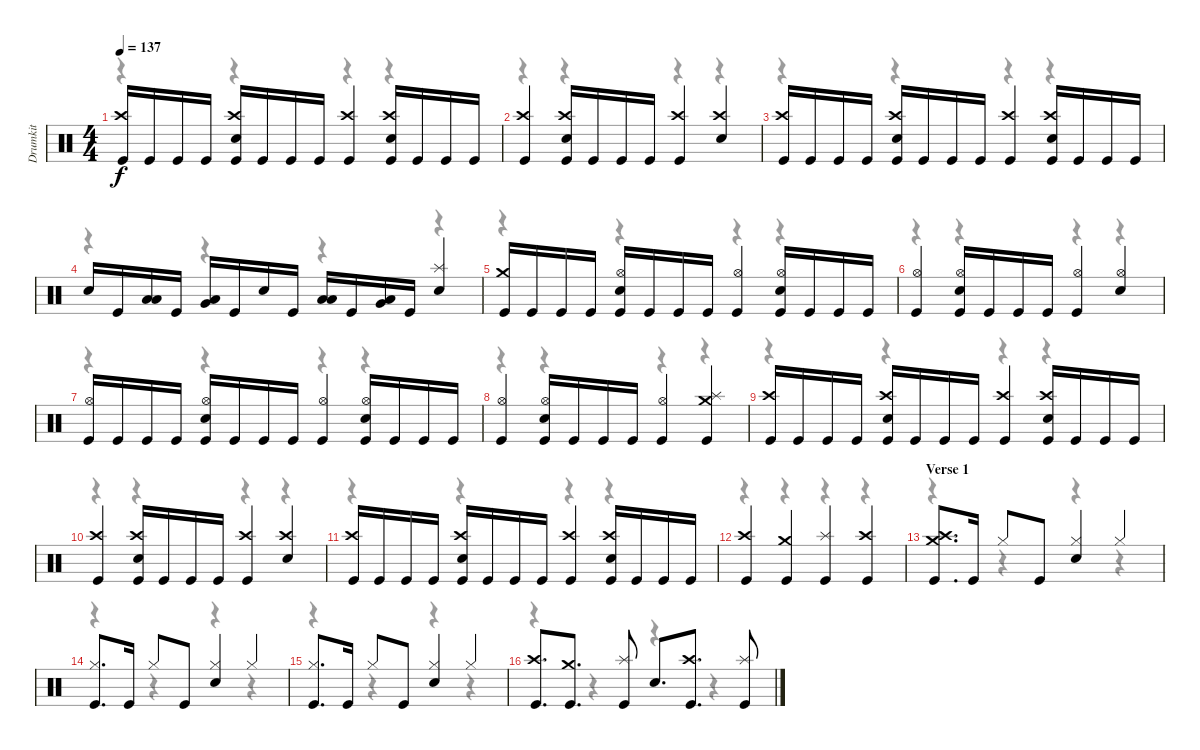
\track ("Drumkit" "Drumkit") {instrument percussion}
\staff {score}
\articulation defaults
\voice
\ts (4 4)
\tempo 137
\clef neutral
\ks c
("Crash high (hit)" "Kick (hit)").16{dy f} "Kick (hit)".16 "Kick (hit)".16 "Kick (hit)".16 ("Crash high (hit)" "Snare (hit) 2" "Kick (hit)").16 "Kick (hit)".16 "Kick (hit)".16 "Kick (hit)".16 ("Crash high (hit)" "Kick (hit)").4 ("Crash high (hit)" "Snare (hit) 2" "Kick (hit)").16 "Kick (hit)".16 "Kick (hit)".16 "Kick (hit)".16 |
("Crash high (hit)" "Kick (hit)").4 ("Crash high (hit)" "Snare (hit) 2" "Kick (hit)").16 "Kick (hit)".16 "Kick (hit)".16 "Kick (hit)".16 ("Crash high (hit)" "Kick (hit)").4 ("Crash high (hit)" "Snare (hit) 2").4 |
("Crash high (hit)" "Kick (hit)").16 "Kick (hit)".16 "Kick (hit)".16 "Kick (hit)".16 ("Crash high (hit)" "Snare (hit) 2" "Kick (hit)").16 "Kick (hit)".16 "Kick (hit)".16 "Kick (hit)".16 ("Crash high (hit)" "Kick (hit)").4 ("Crash high (hit)" "Snare (hit) 2" "Kick (hit)").16 "Kick (hit)".16 "Kick (hit)".16 "Kick (hit)".16 |
"Snare (hit) 2".16 "Kick (hit)".16 ("Low Tom (hit)" "Low Floor Tom (hit)").16 "Kick (hit)".16 ("Very Low Tom (hit)" "Low Floor Tom (hit)").16 "Kick (hit)".16 "Snare (hit) 2".16 "Kick (hit)".16 ("Low Tom (hit)" "Low Floor Tom (hit)").16 "Kick (hit)".16 ("Very Low Tom (hit)" "Low Floor Tom (hit)").16 "Kick (hit)".16 ("Splash (hit)" "Snare (hit) 2").4 |
("Crash medium (hit)" "Kick (hit)").16 "Kick (hit)".16 "Kick (hit)".16 "Kick (hit)".16 ("Hi-Hat (open)" "Snare (hit) 2" "Kick (hit)").16 "Kick (hit)".16 "Kick (hit)".16 "Kick (hit)".16 ("Hi-Hat (open)" "Kick (hit)").4 ("Hi-Hat (open)" "Snare (hit) 2" "Kick (hit)").16 "Kick (hit)".16 "Kick (hit)".16 "Kick (hit)".16 |
("Hi-Hat (open)" "Kick (hit)").4 ("Hi-Hat (open)" "Snare (hit) 2" "Kick (hit)").16 "Kick (hit)".16 "Kick (hit)".16 "Kick (hit)".16 ("Hi-Hat (open)" "Kick (hit)").4 ("Hi-Hat (open)" "Snare (hit) 2").4 |
("Hi-Hat (open)" "Kick (hit)").16 "Kick (hit)".16 "Kick (hit)".16 "Kick (hit)".16 ("Hi-Hat (open)" "Snare (hit) 2" "Kick (hit)").16 "Kick (hit)".16 "Kick (hit)".16 "Kick (hit)".16 ("Hi-Hat (open)" "Kick (hit)").4 ("Hi-Hat (open)" "Snare (hit) 2" "Kick (hit)").16 "Kick (hit)".16 "Kick (hit)".16 "Kick (hit)".16 |
("Hi-Hat (open)" "Kick (hit)").4 ("Hi-Hat (open)" "Snare (hit) 2" "Kick (hit)").16 "Kick (hit)".16 "Kick (hit)".16 "Kick (hit)".16 ("Hi-Hat (open)" "Kick (hit)").4 ("Crash medium (hit)" "Splash (hit)" "Kick (hit)").4 |
("Crash high (hit)" "Kick (hit)").16 "Kick (hit)".16 "Kick (hit)".16 "Kick (hit)".16 ("Crash high (hit)" "Snare (hit) 2" "Kick (hit)").16 "Kick (hit)".16 "Kick (hit)".16 "Kick (hit)".16 ("Crash high (hit)" "Kick (hit)").4 ("Crash high (hit)" "Snare (hit) 2" "Kick (hit)").16 "Kick (hit)".16 "Kick (hit)".16 "Kick (hit)".16 |
("Crash high (hit)" "Kick (hit)").4 ("Crash high (hit)" "Snare (hit) 2" "Kick (hit)").16 "Kick (hit)".16 "Kick (hit)".16 "Kick (hit)".16 ("Crash high (hit)" "Kick (hit)").4 ("Crash high (hit)" "Snare (hit) 2").4 |
("Crash high (hit)" "Kick (hit)").16 "Kick (hit)".16 "Kick (hit)".16 "Kick (hit)".16 ("Crash high (hit)" "Snare (hit) 2" "Kick (hit)").16 "Kick (hit)".16 "Kick (hit)".16 "Kick (hit)".16 ("Crash high (hit)" "Kick (hit)").4 ("Crash high (hit)" "Snare (hit) 2" "Kick (hit)").16 "Kick (hit)".16 "Kick (hit)".16 "Kick (hit)".16 |
("Crash high (hit)" "Kick (hit)").4 ("Crash medium (hit)" "Kick (hit)").4 ("Splash (hit)" "Kick (hit)").4 ("Crash high (hit)" "Kick (hit)").4 |
\section ("" "Verse 1")
("Crash medium (hit)" "Crash high (hit)" "Kick (hit)").8{d} "Kick (hit)".16 "Hi-Hat (closed)".8 "Kick (hit)".8 ("Hi-Hat (closed)" "Snare (hit) 2").4 "Hi-Hat (closed)".4 |
("Hi-Hat (closed)" "Kick (hit)").8{d} "Kick (hit)".16 "Hi-Hat (closed)".8 "Kick (hit)".8 ("Hi-Hat (closed)" "Snare (hit) 2").4 "Hi-Hat (closed)".4 |
("Hi-Hat (closed)" "Kick (hit)").8{d} "Kick (hit)".16 "Hi-Hat (closed)".8 "Kick (hit)".8 ("Hi-Hat (closed)" "Snare (hit) 2").4 "Hi-Hat (closed)".4 |
("Crash high (hit)" "Kick (hit)").8{d} ("Crash medium (hit)" "Kick (hit)").8{d} ("Splash (hit)" "Kick (hit)").8 "Snare (hit) 2".8{d} ("Crash high (hit)" "Kick (hit)").8{d} ("Splash (hit)" "Kick (hit)").8
\voice
\clef neutral
\ottava regular
\simile none
\ks c
r.4{dy f} r.4 r.4 r.4 |
r.4 r.4 r.4 r.4 |
r.4 r.4 r.4 r.4 |
r.4 r.4 r.4 r.4 |
r.4 r.4 r.4 r.4 |
r.4 r.4 r.4 r.4 |
r.4 r.4 r.4 r.4 |
r.4 r.4 r.4 r.4 |
r.4 r.4 r.4 r.4 |
r.4 r.4 r.4 r.4 |
r.4 r.4 r.4 r.4 |
r.4 r.4 r.4 r.4 |
r.4 r.4 r.4 r.4 |
r.4 r.4 r.4 r.4 |
r.4 r.4 r.4 r.4 |
r.4 r.4 r.4 r.4
